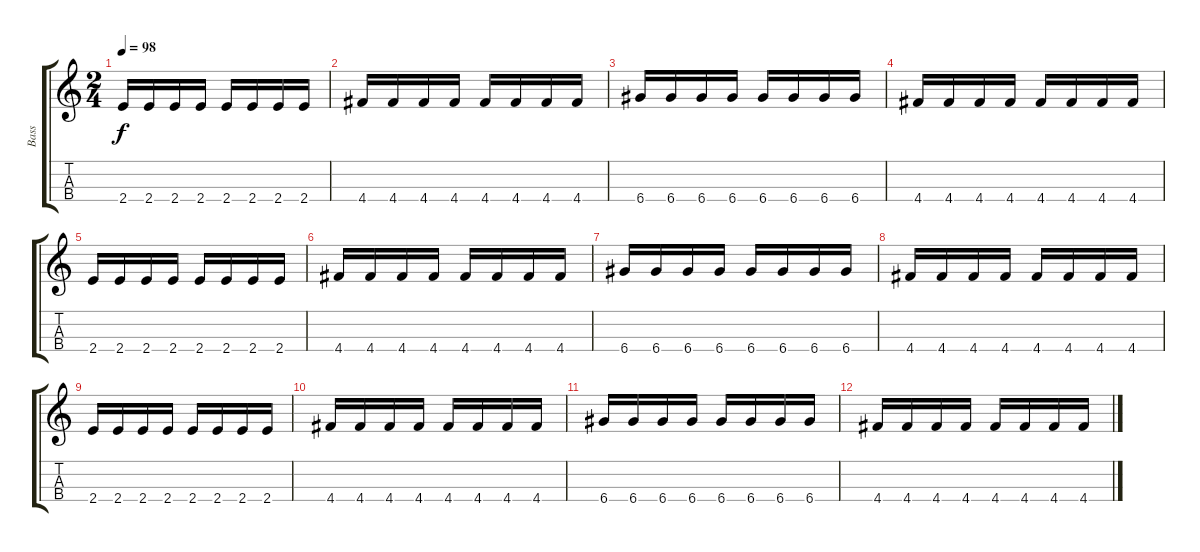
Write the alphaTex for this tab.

\track ("Bass" "Bass") {instrument electricbasspick}
\staff {score tabs}
\tuning (E4 B3 G3 D3) {hide}
\ts (2 4)
\tempo 98
\clef g2
\ks c
2.4.16{dy f} 2.4.16 2.4.16 2.4.16 2.4.16 2.4.16 2.4.16 2.4.16 |
4.4.16 4.4.16 4.4.16 4.4.16 4.4.16 4.4.16 4.4.16 4.4.16 |
6.4.16 6.4.16 6.4.16 6.4.16 6.4.16 6.4.16 6.4.16 6.4.16 |
4.4.16 4.4.16 4.4.16 4.4.16 4.4.16 4.4.16 4.4.16 4.4.16 |
2.4.16 2.4.16 2.4.16 2.4.16 2.4.16 2.4.16 2.4.16 2.4.16 |
4.4.16 4.4.16 4.4.16 4.4.16 4.4.16 4.4.16 4.4.16 4.4.16 |
6.4.16 6.4.16 6.4.16 6.4.16 6.4.16 6.4.16 6.4.16 6.4.16 |
4.4.16 4.4.16 4.4.16 4.4.16 4.4.16 4.4.16 4.4.16 4.4.16 |
2.4.16 2.4.16 2.4.16 2.4.16 2.4.16 2.4.16 2.4.16 2.4.16 |
4.4.16 4.4.16 4.4.16 4.4.16 4.4.16 4.4.16 4.4.16 4.4.16 |
6.4.16 6.4.16 6.4.16 6.4.16 6.4.16 6.4.16 6.4.16 6.4.16 |
4.4.16 4.4.16 4.4.16 4.4.16 4.4.16 4.4.16 4.4.16 4.4.16
